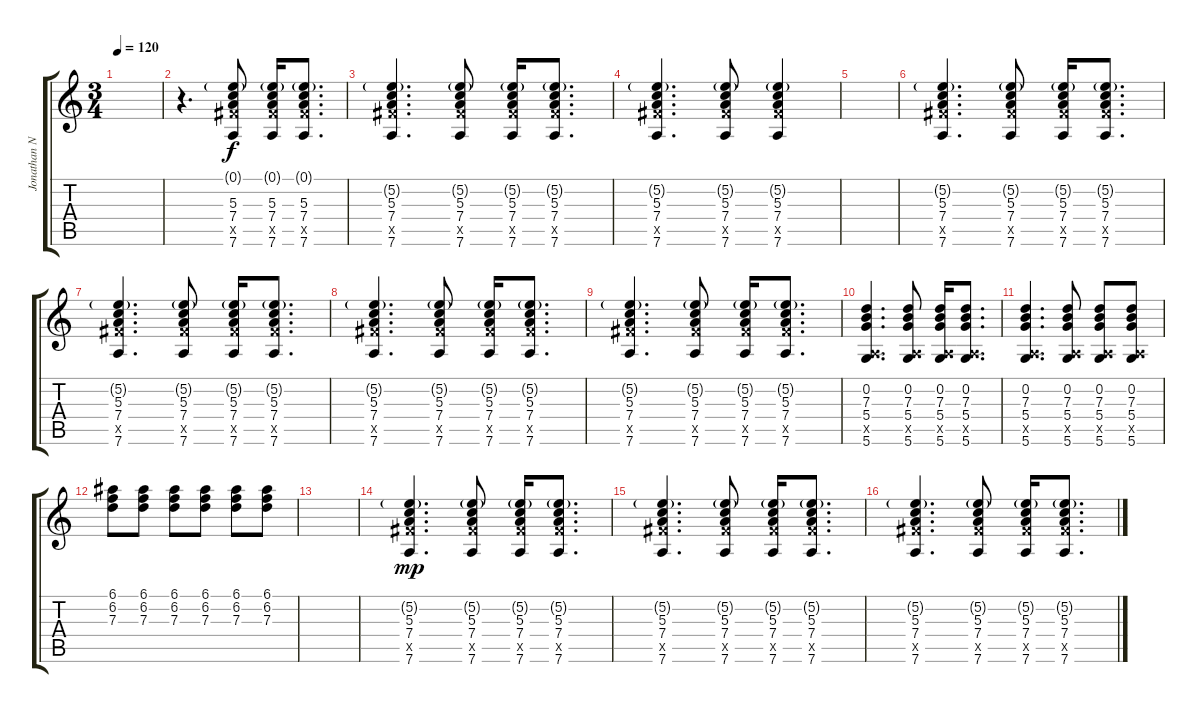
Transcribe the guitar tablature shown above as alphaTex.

\track ("Jonathan Nido (lead)" "Jonathan N") {instrument electricguitarjazz}
\staff {score tabs}
\tuning (E4 B3 G3 D3 A2 D2) {hide}
\ts (3 4)
\tempo 120
\clef g2
\ks c
|
r.4{d} (0.1{g} 5.3 7.4 9.5{x} 7.6).8 (0.1{g} 5.3 7.4 9.5{x} 7.6).16 (0.1{g} 5.3 7.4 9.5{x} 7.6).8{d} |
(5.2{g} 5.3 7.4 9.5{x} 7.6).4{d} (5.2{g} 5.3 7.4 9.5{x} 7.6).8 (5.2{g} 5.3 7.4 9.5{x} 7.6).16 (5.2{g} 5.3 7.4 9.5{x} 7.6).8{d} |
(5.2{g} 5.3 7.4 9.5{x} 7.6).4{d} (5.2{g} 5.3 7.4 9.5{x} 7.6).8 (5.2{g} 5.3 7.4 9.5{x} 7.6).4 |
|
(5.2{g} 5.3 7.4 9.5{x} 7.6).4{d} (5.2{g} 5.3 7.4 9.5{x} 7.6).8 (5.2{g} 5.3 7.4 9.5{x} 7.6).16 (5.2{g} 5.3 7.4 9.5{x} 7.6).8{d} |
(5.2{g} 5.3 7.4 9.5{x} 7.6).4{d} (5.2{g} 5.3 7.4 9.5{x} 7.6).8 (5.2{g} 5.3 7.4 9.5{x} 7.6).16 (5.2{g} 5.3 7.4 9.5{x} 7.6).8{d} |
(5.2{g} 5.3 7.4 9.5{x} 7.6).4{d} (5.2{g} 5.3 7.4 9.5{x} 7.6).8 (5.2{g} 5.3 7.4 9.5{x} 7.6).16 (5.2{g} 5.3 7.4 9.5{x} 7.6).8{d} |
(5.2{g} 5.3 7.4 9.5{x} 7.6).4{d} (5.2{g} 5.3 7.4 9.5{x} 7.6).8 (5.2{g} 5.3 7.4 9.5{x} 7.6).16 (5.2{g} 5.3 7.4 9.5{x} 7.6).8{d} |
(0.2 7.3 5.4 0.5{x} 5.6).4{d dy f} (0.2 7.3 5.4 0.5{x} 5.6).8 (0.2 7.3 5.4 0.5{x} 5.6).16 (0.2 7.3 5.4 0.5{x} 5.6).8{d} |
(0.2 7.3 5.4 0.5{x} 5.6).4{d} (0.2 7.3 5.4 0.5{x} 5.6).8 (0.2 7.3 5.4 0.5{x} 5.6).8 (0.2 7.3 5.4 0.5{x} 5.6).8 |
(6.1 6.2 7.3).8 (6.1 6.2 7.3).8 (6.1 6.2 7.3).8 (6.1 6.2 7.3).8 (6.1 6.2 7.3).8 (6.1 6.2 7.3).8 |
|
(5.2{g} 5.3 7.4 9.5{x} 7.6).4{d dy mp} (5.2{g} 5.3 7.4 9.5{x} 7.6).8 (5.2{g} 5.3 7.4 9.5{x} 7.6).16 (5.2{g} 5.3 7.4 9.5{x} 7.6).8{d} |
(5.2{g} 5.3 7.4 9.5{x} 7.6).4{d} (5.2{g} 5.3 7.4 9.5{x} 7.6).8 (5.2{g} 5.3 7.4 9.5{x} 7.6).16 (5.2{g} 5.3 7.4 9.5{x} 7.6).8{d} |
(5.2{g} 5.3 7.4 9.5{x} 7.6).4{d} (5.2{g} 5.3 7.4 9.5{x} 7.6).8 (5.2{g} 5.3 7.4 9.5{x} 7.6).16 (5.2{g} 5.3 7.4 9.5{x} 7.6).8{d}
